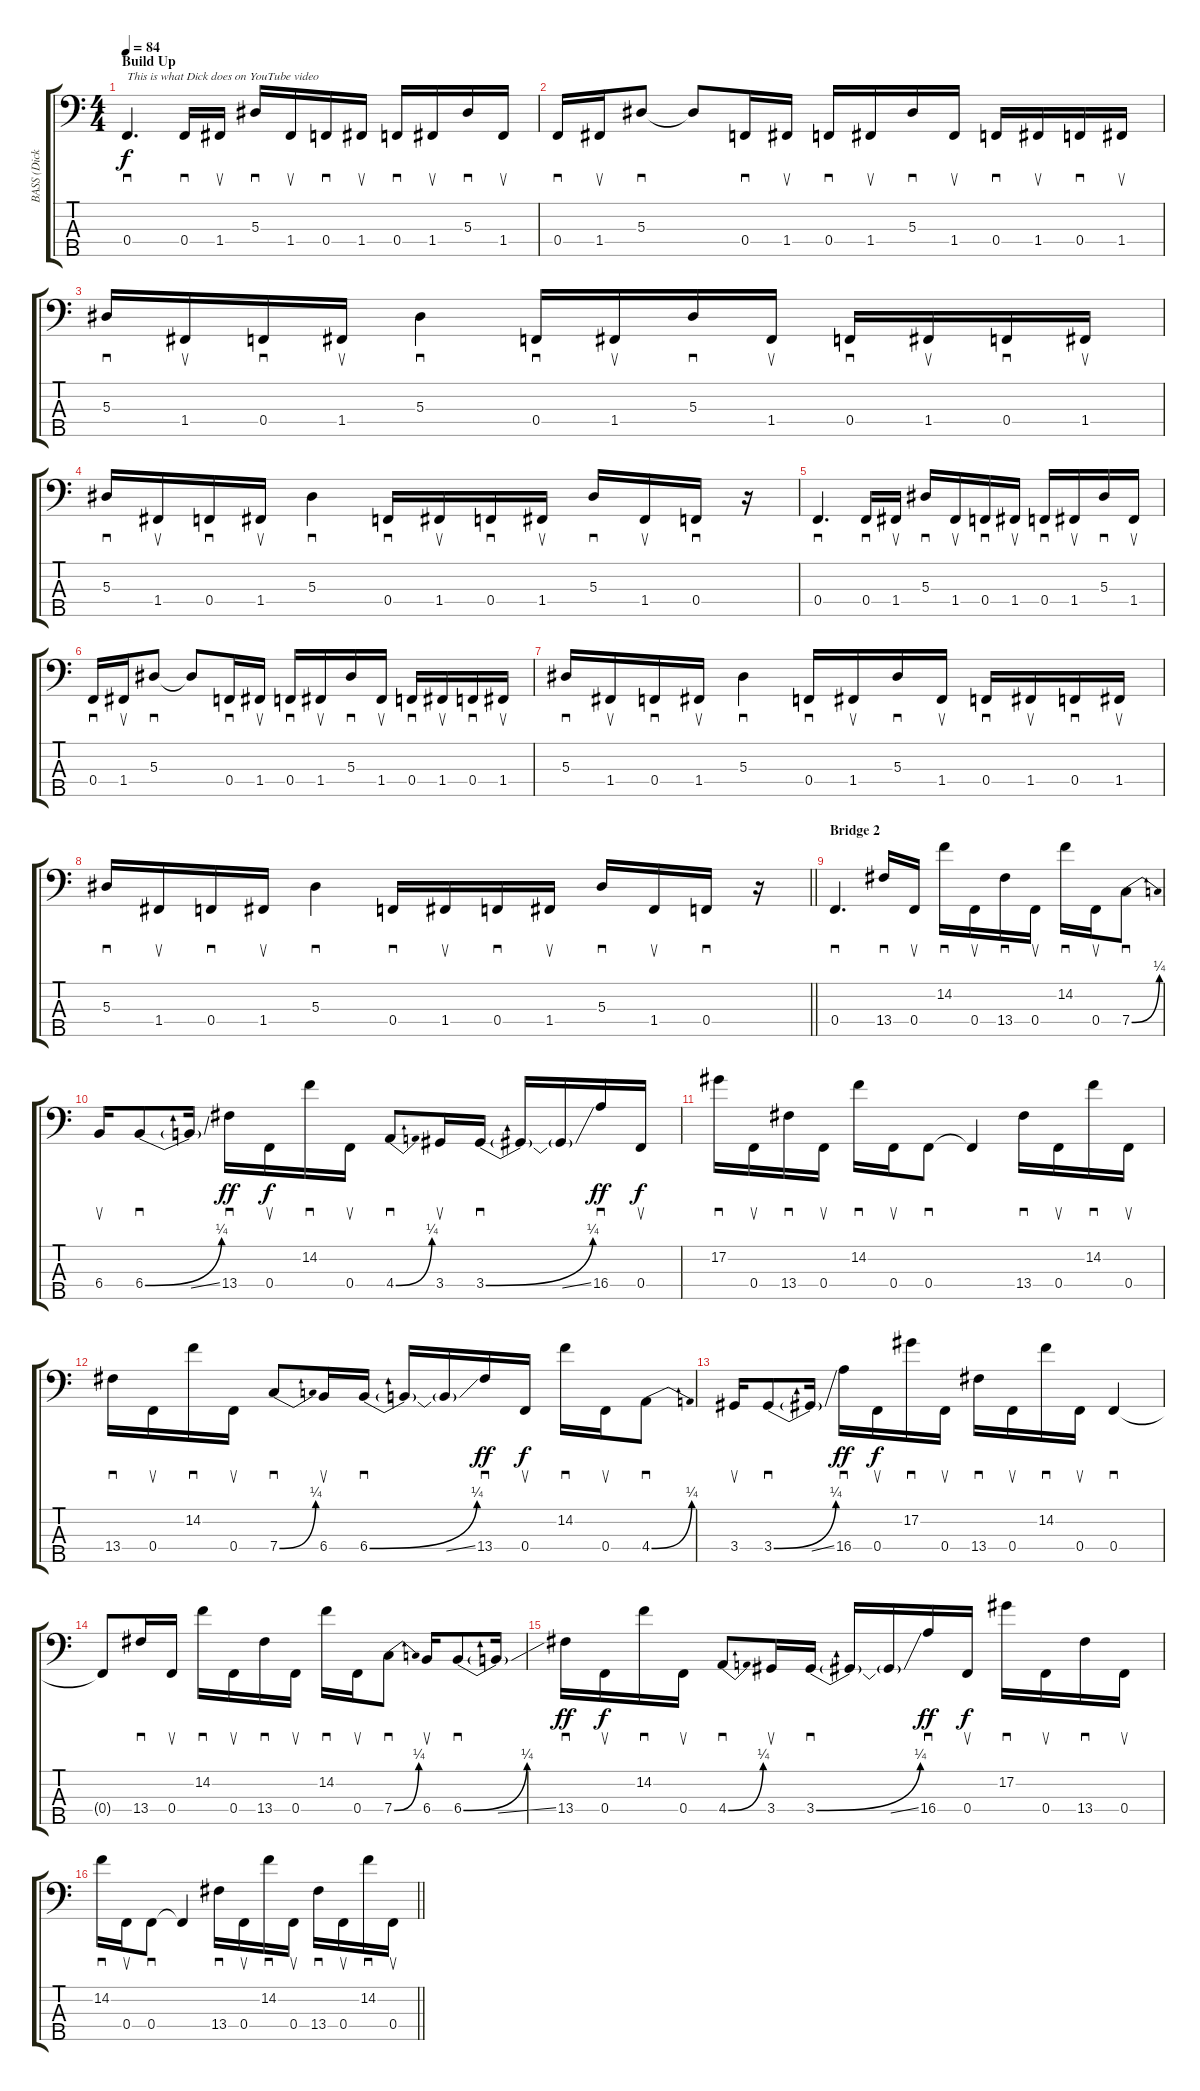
\track ("BASS (Dick Lovgren)" "BASS (Dick") {instrument slapbass1}
\staff {score tabs}
\tuning (Ab2 Eb2 Bb1 F1 C1) {hide}
\ts (4 4)
\section ("" "Build Up")
\tempo 84
\clef f4
\ks c
0.4.4{d sd txt "This is what Dick does on YouTube video" dy f} 0.4.16{sd} 1.4.16{su} 5.3.16{sd} 1.4.16{su} 0.4.16{sd} 1.4.16{su} 0.4.16{sd} 1.4.16{su} 5.3.16{sd} 1.4.16{su} |
0.4.16{sd} 1.4.16{su} 5.3.8{sd} 5.3{t}.8 0.4.16{sd} 1.4.16{su} 0.4.16{sd} 1.4.16{su} 5.3.16{sd} 1.4.16{su} 0.4.16{sd} 1.4.16{su} 0.4.16{sd} 1.4.16{su} |
5.3.16{sd} 1.4.16{su} 0.4.16{sd} 1.4.16{su} 5.3.4{sd} 0.4.16{sd} 1.4.16{su} 5.3.16{sd} 1.4.16{su} 0.4.16{sd} 1.4.16{su} 0.4.16{sd} 1.4.16{su} |
5.3.16{sd} 1.4.16{su} 0.4.16{sd} 1.4.16{su} 5.3.4{sd} 0.4.16{sd} 1.4.16{su} 0.4.16{sd} 1.4.16{su} 5.3.16{sd} 1.4.16{su} 0.4.16{sd} r.16 |
0.4.4{d sd} 0.4.16{sd} 1.4.16{su} 5.3.16{sd} 1.4.16{su} 0.4.16{sd} 1.4.16{su} 0.4.16{sd} 1.4.16{su} 5.3.16{sd} 1.4.16{su} |
0.4.16{sd} 1.4.16{su} 5.3.8{sd} 5.3{t}.8 0.4.16{sd} 1.4.16{su} 0.4.16{sd} 1.4.16{su} 5.3.16{sd} 1.4.16{su} 0.4.16{sd} 1.4.16{su} 0.4.16{sd} 1.4.16{su} |
5.3.16{sd} 1.4.16{su} 0.4.16{sd} 1.4.16{su} 5.3.4{sd} 0.4.16{sd} 1.4.16{su} 5.3.16{sd} 1.4.16{su} 0.4.16{sd} 1.4.16{su} 0.4.16{sd} 1.4.16{su} |
\barLineRight lightlight
5.3.16{sd} 1.4.16{su} 0.4.16{sd} 1.4.16{su} 5.3.4{sd} 0.4.16{sd} 1.4.16{su} 0.4.16{sd} 1.4.16{su} 5.3.16{sd} 1.4.16{su} 0.4.16{sd} r.16 |
\section ("" "Bridge 2")
0.4.4{d sd} 13.4.16{sd} 0.4.16{su} 14.2.16{sd} 0.4.16{su} 13.4.16{sd} 0.4.16{su} 14.2.16{sd} 0.4.16{su} 7.4{be (bend 0 0 60 1)}.8{sd} |
6.4.16{su} 6.4{be (bend 0 0 60 1)}.8{sd} 6.4{ss t}.16 13.4.16{sd dy ff} 0.4.16{su dy f} 14.2.16{sd} 0.4.16{su} 4.4{be (bend 0 0 60 1)}.8{sd} 3.4.16{su} 3.4{be (bend 0 0 60 1)}.16{sd} 3.4{t}.16 3.4{ss t}.16 16.4.16{sd dy ff} 0.4.16{su dy f} |
17.2.16{sd} 0.4.16{su} 13.4.16{sd} 0.4.16{su} 14.2.16{sd} 0.4.16{su} 0.4.8{sd} 0.4{t}.4 13.4.16{sd} 0.4.16{su} 14.2.16{sd} 0.4.16{su} |
13.4.16{sd} 0.4.16{su} 14.2.16{sd} 0.4.16{su} 7.4{be (bend 0 0 60 1)}.8{sd} 6.4.16{su} 6.4{be (bend 0 0 60 1)}.16{sd} 6.4{t}.16 6.4{ss t}.16 13.4.16{sd dy ff} 0.4.16{su dy f} 14.2.16{sd} 0.4.16{su} 4.4{be (bend 0 0 60 1)}.8{sd} |
3.4.16{su} 3.4{be (bend 0 0 60 1)}.8{sd} 3.4{ss t}.16 16.4.16{sd dy ff} 0.4.16{su dy f} 17.2.16{sd} 0.4.16{su} 13.4.16{sd} 0.4.16{su} 14.2.16{sd} 0.4.16{su} 0.4.4{sd} |
0.4{t}.8 13.4.16{sd} 0.4.16{su} 14.2.16{sd} 0.4.16{su} 13.4.16{sd} 0.4.16{su} 14.2.16{sd} 0.4.16{su} 7.4{be (bend 0 0 60 1)}.8{sd} 6.4.16{su} 6.4{be (bend 0 0 60 1)}.8{sd} 6.4{ss t}.16 |
13.4.16{sd dy ff} 0.4.16{su dy f} 14.2.16{sd} 0.4.16{su} 4.4{be (bend 0 0 60 1)}.8{sd} 3.4.16{su} 3.4{be (bend 0 0 60 1)}.16{sd} 3.4{t}.16 3.4{ss t}.16 16.4.16{sd dy ff} 0.4.16{su dy f} 17.2.16{sd} 0.4.16{su} 13.4.16{sd} 0.4.16{su} |
\barLineRight lightlight
14.2.16{sd} 0.4.16{su} 0.4.8{sd} 0.4{t}.4 13.4.16{sd} 0.4.16{su} 14.2.16{sd} 0.4.16{su} 13.4.16{sd} 0.4.16{su} 14.2.16{sd} 0.4.16{su}
